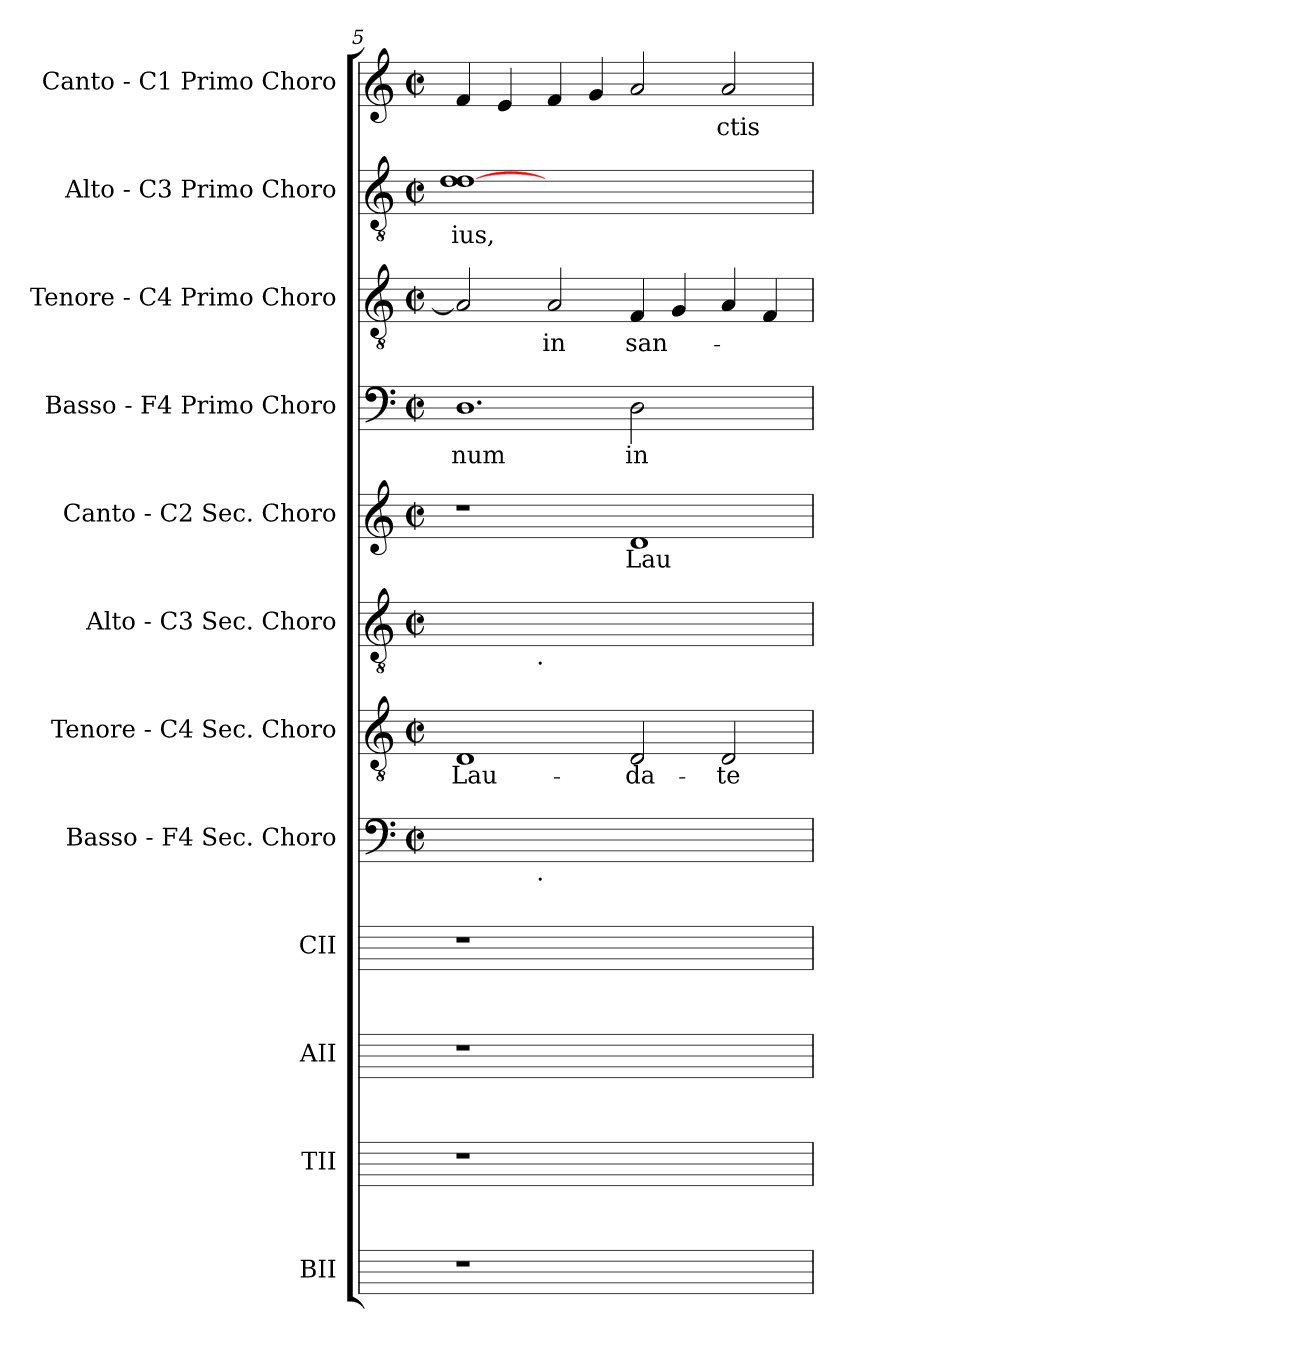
**kern	**kern	**kern	**kern	**kern	**kern	**text	**kern	**kern	**text	**kern	**text	**kern	**text	**kern	**text	**kern	**text
*part12	*part11	*part10	*part9	*part8	*part7	*part7	*part6	*part5	*part5	*part4	*part4	*part3	*part3	*part2	*part2	*part1	*part1
*staff12	*staff11	*staff10	*staff9	*staff8	*staff7	*staff7	*staff6	*staff5	*staff5	*staff4	*staff4	*staff3	*staff3	*staff2	*staff2	*staff1	*staff1
*I"BII	*I"TII	*I"AII	*I"CII	*I"Basso - F4  Sec. Choro	*I"Tenore - C4  Sec. Choro	*	*I"Alto - C3  Sec. Choro	*I"Canto - C2  Sec. Choro	*	*I"Basso - F4  Primo Choro	*	*I"Tenore - C4  Primo Choro	*	*I"Alto - C3  Primo Choro	*	*I"Canto - C1  Primo Choro	*
*I'BII	*I'TII	*I'AII	*I'CII	*I'Ch	*I'Ch	*	*I'Ch	*I'Ch	*	*I'BI	*	*I'TI	*	*I'AI	*	*I'CI	*
*	*	*	*	*clefF4	*clefGv2	*	*clefGv2	*clefG2	*	*clefF4	*	*clefGv2	*	*clefGv2	*	*clefG2	*
*	*	*	*	*M2/2	*M2/2	*	*M2/2	*M2/2	*	*M2/2	*	*M2/2	*	*M2/2	*	*M2/2	*
*	*	*	*	*met(c|)	*met(c|)	*	*met(c|)	*met(c|)	*	*met(c|)	*	*met(c|)	*	*met(c|)	*	*met(c|)	*
=5	=5	=5	=5	=5	=5	=5	=5	=5	=5	=5	=5	=5	=5	=5	=5	=5	=5
!	!	!	!	!	!	!LO:LY:b:cj	!	!	!	!LO:N:vis=1.	!LO:LY:b:cj	!	!	!	!LO:LY:b:cj	!	!
1r	1r	1r	1r	4...ryy	1D	-Lau-	4...ryy	1r	.	1D	-num	2A/]	.	1d [>1d	-ius,	4f/	.
.	.	.	.	.	.	.	.	.	.	.	.	.	.	.	.	4e/	.
!	!	!	!	!	!	!	!LO:TX:b:t=.	!	!	!	!	!	!	!	!	!	!
!	!	!	!	!LO:TX:b:t=.	!	!	!	!	!	!	!	!	!	!	!	!	!
.	.	.	.	1ryy	.	.	1ryy	.	.	.	.	.	.	.	.	.	.
!	!	!	!	!	!	!	!	!	!	!	!	!	!LO:LY:b:cj	!	!	!	!
.	.	.	.	.	.	.	.	.	.	.	.	2A/	in	.	.	4f/	.
.	.	.	.	.	.	.	.	.	.	.	.	.	.	.	.	4g/	.
!	!	!	!	!	!	!LO:LY:b:cj	!	!	!LO:LY:b:cj	!	!LO:LY:b:cj	!	!LO:LY:b:cj	!	!	!	!
1ryy	1ryy	1ryy	1ryy	.	2D/	-da-	.	1d	-Lau-	2D\	in	4F/	san-	1ryy	.	2a/	.
.	.	.	.	.	.	.	.	.	.	.	.	4G/	.	.	.	.	.
.	.	.	.	2ryy	.	.	2ryy	.	.	.	.	.	.	.	.	.	.
!	!	!	!	!	!	!LO:LY:b:cj	!	!	!	!	!	!	!	!	!	!	!LO:LY:b:cj
.	.	.	.	.	2D/	-te	.	.	.	2ryy	.	4A/	.	.	.	2a/	-ctis
.	.	.	.	.	.	.	.	.	.	.	.	4F/	.	.	.	.	.
.	.	.	.	32ryy	.	.	32ryy	.	.	.	.	.	.	.	.	.	.
=	=	=	=	=	=	=	=	=	=	=	=	=	=	=	=	=	=
*-	*-	*-	*-	*-	*-	*-	*-	*-	*-	*-	*-	*-	*-	*-	*-	*-	*-
